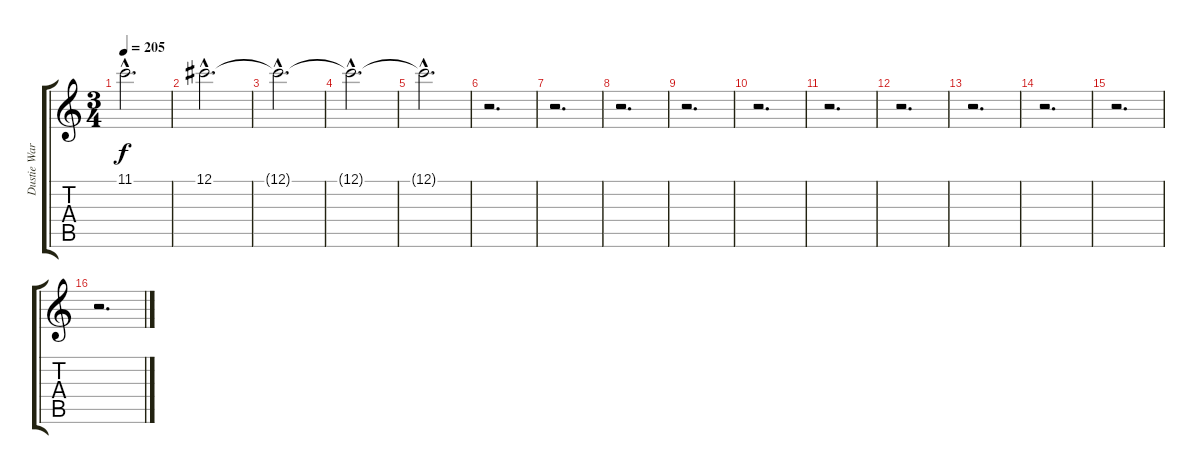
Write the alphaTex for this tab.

\track ("Dustie Waring Lead Gtr." "Dustie War") {instrument distortionguitar}
\staff {score tabs}
\tuning (Db4 Ab3 E3 B2 Gb2 Db2) {hide}
\ts (3 4)
\tempo 205
\clef g2
\ks c
11.1{hac}.2{d dy f} |
12.1{hac}.2{d} |
12.1{hac t}.2{d volume 0} |
12.1{hac t}.2{d} |
12.1{hac t}.2{d} |
r.2{d} |
r.2{d} |
r.2{d} |
r.2{d} |
r.2{d} |
r.2{d} |
r.2{d} |
r.2{d} |
r.2{d} |
r.2{d} |
r.2{d}
